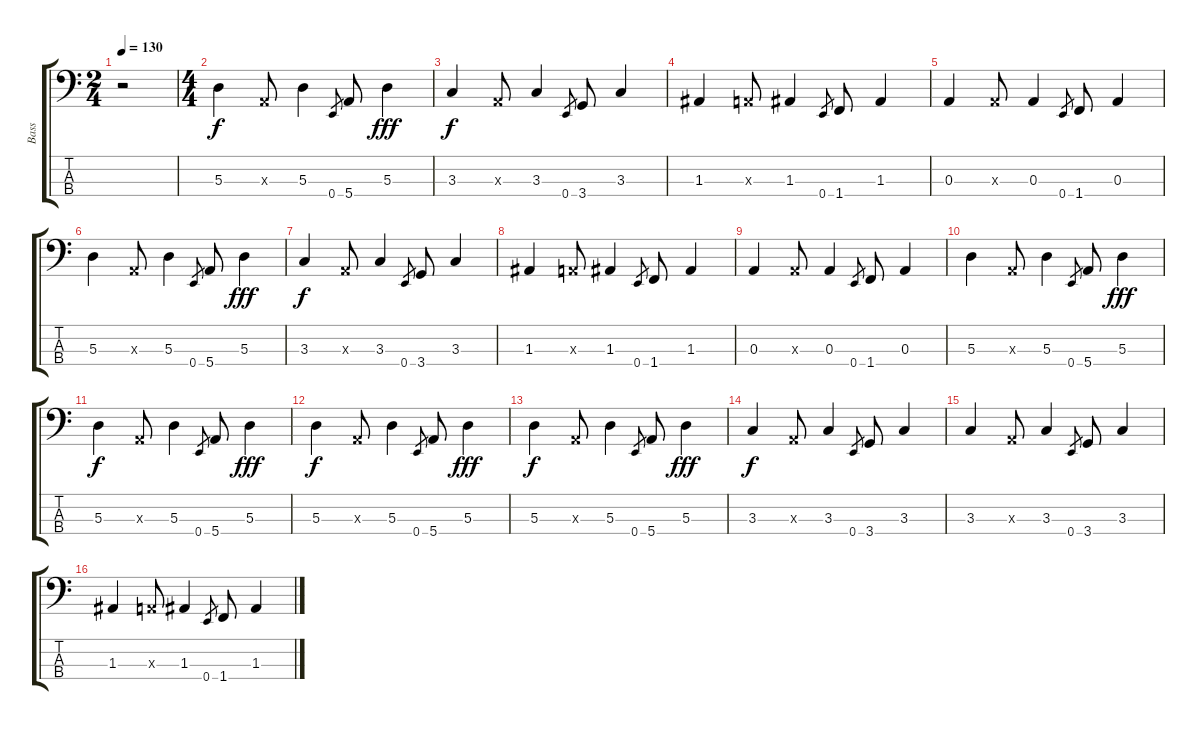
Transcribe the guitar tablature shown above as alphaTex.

\track ("Bass" "Bass") {instrument electricbasspick}
\staff {score tabs}
\tuning (G2 D2 A1 E1) {hide}
\ts (2 4)
\tempo 130
\clef f4
\ks c
r.2{dy f instrument electricbasspick} |
\ts (4 4)
5.3.4 0.3{x}.8 5.3.4 0.4.8{gr} 5.4.8 5.3.4{dy fff} |
3.3.4{dy f} 0.3{x}.8 3.3.4 0.4.8{gr} 3.4.8 3.3.4 |
1.3.4 0.3{x}.8 1.3.4 0.4.8{gr} 1.4.8 1.3.4 |
0.3.4 0.3{x}.8 0.3.4 0.4.8{gr} 1.4.8 0.3.4 |
5.3.4 0.3{x}.8 5.3.4 0.4.8{gr} 5.4.8 5.3.4{dy fff} |
3.3.4{dy f} 0.3{x}.8 3.3.4 0.4.8{gr} 3.4.8 3.3.4 |
1.3.4 0.3{x}.8 1.3.4 0.4.8{gr} 1.4.8 1.3.4 |
0.3.4 0.3{x}.8 0.3.4 0.4.8{gr} 1.4.8 0.3.4 |
5.3.4 0.3{x}.8 5.3.4 0.4.8{gr} 5.4.8 5.3.4{dy fff} |
5.3.4{dy f} 0.3{x}.8 5.3.4 0.4.8{gr} 5.4.8 5.3.4{dy fff} |
5.3.4{dy f} 0.3{x}.8 5.3.4 0.4.8{gr} 5.4.8 5.3.4{dy fff} |
5.3.4{dy f} 0.3{x}.8 5.3.4 0.4.8{gr} 5.4.8 5.3.4{dy fff} |
3.3.4{dy f} 0.3{x}.8 3.3.4 0.4.8{gr} 3.4.8 3.3.4 |
3.3.4 0.3{x}.8 3.3.4 0.4.8{gr} 3.4.8 3.3.4 |
1.3.4 0.3{x}.8 1.3.4 0.4.8{gr} 1.4.8 1.3.4
